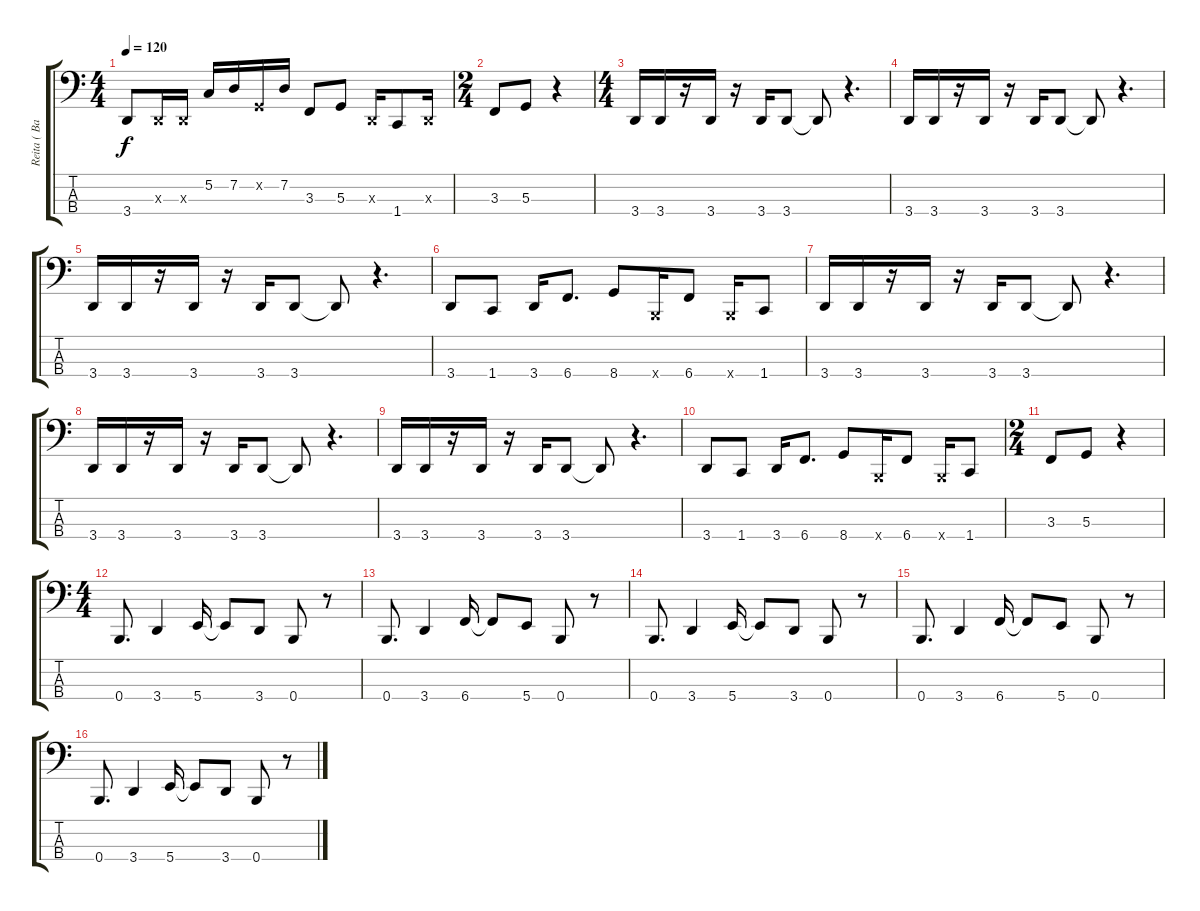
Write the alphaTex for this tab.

\track ("Reita ( Bass )" "Reita ( Ba") {instrument electricbasspick}
\staff {score tabs}
\tuning (C2 G1 D1 B0) {hide}
\ts (4 4)
\tempo 120
\clef f4
\ks c
3.4.8{dy f} 0.3{x}.16 0.3{x}.16 5.2.16 7.2.16 0.2{x}.16 7.2.16 3.3.8 5.3.8 0.3{x}.16 1.4.8 0.3{x}.16 |
\ts (2 4)
3.3.8{instrument electricbasspick} 5.3.8 r.4 |
\ts (4 4)
3.4.16 3.4.16 r.16 3.4.16 r.16 3.4.16 3.4.8 3.4{t}.8 r.4{d} |
3.4.16 3.4.16 r.16 3.4.16 r.16 3.4.16 3.4.8 3.4{t}.8 r.4{d} |
3.4.16 3.4.16 r.16 3.4.16 r.16 3.4.16 3.4.8 3.4{t}.8 r.4{d} |
3.4.8 1.4.8 3.4.16 6.4.8{d} 8.4.8 0.4{x}.16 6.4.8 0.4{x}.16 1.4.8 |
3.4.16 3.4.16 r.16 3.4.16 r.16 3.4.16 3.4.8 3.4{t}.8 r.4{d} |
3.4.16 3.4.16 r.16 3.4.16 r.16 3.4.16 3.4.8 3.4{t}.8 r.4{d} |
3.4.16 3.4.16 r.16 3.4.16 r.16 3.4.16 3.4.8 3.4{t}.8 r.4{d} |
3.4.8 1.4.8 3.4.16 6.4.8{d} 8.4.8 0.4{x}.16 6.4.8 0.4{x}.16 1.4.8 |
\ts (2 4)
3.3.8 5.3.8 r.4 |
\ts (4 4)
0.4.8{d} 3.4.4 5.4.16 5.4{t}.8 3.4.8 0.4.8 r.8 |
0.4.8{d} 3.4.4 6.4.16 6.4{t}.8 5.4.8 0.4.8 r.8 |
0.4.8{d} 3.4.4 5.4.16 5.4{t}.8 3.4.8 0.4.8 r.8 |
0.4.8{d} 3.4.4 6.4.16 6.4{t}.8 5.4.8 0.4.8 r.8 |
0.4.8{d} 3.4.4 5.4.16 5.4{t}.8 3.4.8 0.4.8 r.8
